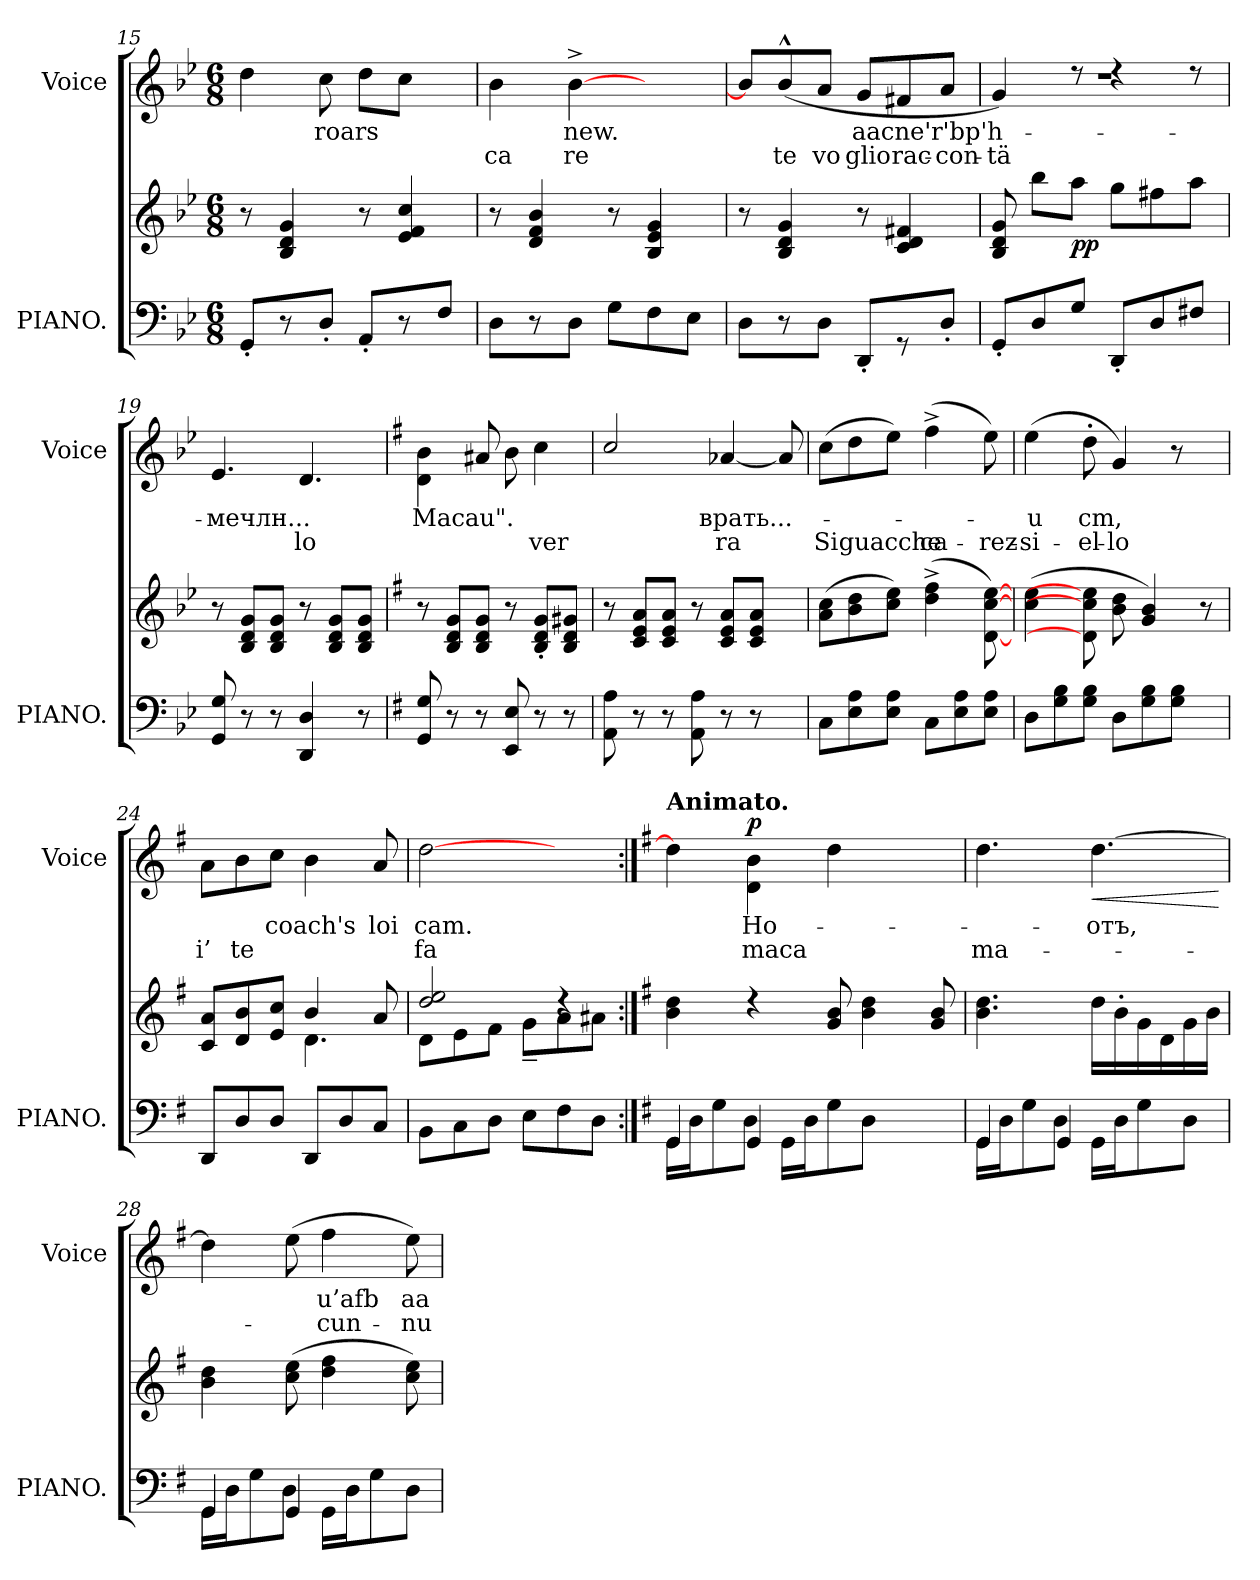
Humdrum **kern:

**kern	**kern	**dynam	**kern	**text	**text	**dynam
*part2	*part2	*part2	*part1	*part1	*part1	*part1
*staff3	*staff2	*staff2/3	*staff1	*staff1	*staff1	*staff1
*I"PIANO.	*	*	*I"Voice	*	*	*
*I'PIANO.	*	*	*I'Voice	*	*	*
!!LO:LB:g=z
*clefF4	*clefG2	*	*clefG2	*	*	*
*k[b-e-]	*k[b-e-]	*	*k[b-e-]	*	*	*
*M6/8	*M6/8	*	*M6/8	*	*	*
=15	=15	=15	=15	=15	=15	=15
8GG'</L	8r	.	4dd\	.	.	.
8r	4B-/ 4d/ 4g/	.	.	.	.	.
!	!	!	!	!LO:LY:b	!	!
8D'</J	.	.	8cc\	-roars	.	.
8AA'</L	8r	.	8dd\L	.	.	.
8r	4e-/ 4f/ 4cc/	.	8cc\J	.	.	.
8F/J	.	.	8ryy	.	.	.
=16	=16	=16	=16	=16	=16	=16
!	!	!	!	!	!LO:LY:b	!
8D\L	8r	.	4b-\	.	-ca	.
8r	4d/ 4f/ 4b-/	.	.	.	.	.
!	!	!	!	!LO:LY:b	!LO:LY:b	!
8D\J	.	.	[>4b-^>\	new.	re	.
8G\L	8r	.	.	.	.	.
8F\	4B-/ 4e-/ 4g/	.	4ryy	.	.	.
8E-\J	.	.	.	.	.	.
=17	=17	=17	=17	=17	=17	=17
8D\L	8r	.	8b-/L]	.	.	.
!	!	!	!	!	!LO:LY:b	!
8r	4B-/ 4d/ 4g/	.	(>8b-^^</	.	te	.
!	!	!	!	!	!LO:LY:b	!
8D\J	.	.	8a/J	.	vo	.
!	!	!	!	!LO:LY:b	!LO:LY:b	!
8DD'<'</L	8r	.	8g/L	aacne'r'bp'h-	glio	.
!	!	!	!	!	!LO:LY:b	!
8r	4c/ 4d/ 4f#X/	.	8f#X/	.	rac-	.
!	!	!	!	!	!LO:LY:b	!
8D'</J	.	.	8a/J	.	-con-	.
=18	=18	=18	=18	=18	=18	=18
!	!	!	!	!	!LO:LY:b	!
*	*	*	*^	*	*	*
8GG'</L	8B-/ 8d/ 8g/	.	4g/)	2.rdd	.	-tä	.
8D/	8bb-\L	.	.	.	.	.	.
!	!	!LO:DY:b	!	!	!	!	!
8G/J	8aa\J	pp	8r	.	.	.	.
8DD'</L	8gg\L	.	4rcc	.	.	.	.
8D/	8ff#X\	.	.	.	.	.	.
8F#X/J	8aa\J	.	8r	.	.	.	.
*	*	*	*v	*v	*	*	*
=19	=19	=19	=19	=19	=19	=19
!	!	!	!	!LO:LY:b	!	!
8GG/ 8G/	8r	.	4.e-/	мечлн...	.	.
8r	8B-/ 8d/ 8g/L	.	.	.	.	.
8r	8B-/ 8d/ 8g/J	.	.	.	.	.
!	!	!	!	!	!LO:LY:b	!
4DD/ 4D/	8r	.	4.d/	.	lo	.
.	8B-/ 8d/ 8g/L	.	.	.	.	.
8r	8B-/ 8d/ 8g/J	.	.	.	.	.
!!LO:LB:g=z
=20	=20	=20	=20	=20	=20	=20
*k[f#]	*k[f#]	*	*k[f#]	*	*	*
!	!	!	!	!LO:LY:b	!	!
8GG/ 8G/	8r	.	4d\ 4b\	Macau".	.	.
8r	8B/ 8d/ 8g/L	.	.	.	.	.
8r	8B/ 8d/ 8g/J	.	8a#X/	.	.	.
8EE/ 8E/	8r	.	8b\	.	.	.
!	!	!	!	!	!LO:LY:b	!
8r	8B/'> 8d/'> 8g/'>L	.	4cc\	.	ver	.
8r	8B/ 8d/ 8g#X/J	.	.	.	.	.
=21	=21	=21	=21	=21	=21	=21
8AA\ 8A\	8r	.	2cc/	.	.	.
8r	8c/ 8e/ 8a/L	.	.	.	.	.
8r	8c/ 8e/ 8a/J	.	.	.	.	.
8AA\ 8A\	8r	.	.	.	.	.
!	!	!	!	!LO:LY:b	!LO:LY:b	!
8r	8c/ 8e/ 8a/L	.	[<4a-X/	врать...-	ra	.
8r	8c/ 8e/ 8a/J	.	.	.	.	.
8ryy	8ryy	.	8a-/]	.	.	.
=22	=22	=22	=22	=22	=22	=22
*	*^	*	*	*	*	*
!	!	!	!	!	!	!LO:LY:b	!
8C\L	(>8a\ 8cc\L	8ryy	.	(>8cc\L	.	Si	.
!	!	!	!	!	!	!LO:LY:b	!
*	*v	*v	*	*	*	*	*
8E\ 8A\	8b\ 8dd\	.	8dd\	.	guacche	.
8E\ 8A\J	8cc\ 8ee\J)	.	8ee\J)	.	.	.
!	!	!	!	!	!LO:LY:b	!
8C\L	(>4dd\^> 4ff#\^>	.	(>4ff#^>\	.	ca-	.
8E\ 8A\	.	.	.	.	.	.
*	*^	*	*	*	*	*
!	!	!	!	!	!	!LO:LY:b	!
8E\ 8A\J	8ryy	[8d\ [8cc\ [8ee\)	.	8ee\)	.	-rez-	.
=23	=23	=23	=23	=23	=23	=23	=23
!	!	!	!	!	!LO:LY:b	!LO:LY:b	!
*	*v	*v	*	*	*	*	*
8D\L	(>4cc\ 4ee\	.	(>4ee\	-u	-si-	.
8G\ 8B\	.	.	.	.	.	.
!	!	!	!	!LO:LY:b	!LO:LY:b	!
8G\ 8B\J	8d\] 8cc\] 8ee\]	.	8dd'<\	cm,	-el-	.
!	!	!	!	!	!LO:LY:b	!
8D\L	8b\ 8dd\	.	4g/)	.	-lo	.
8G\ 8B\	4g/ 4b/)	.	.	.	.	.
8G\ 8B\J	.	.	8r	.	.	.
8ryy	8r	.	8ryy	.	.	.
=24	=24	=24	=24	=24	=24	=24
*	*^	*	*	*	*	*
!	!	!	!	!	!	!LO:LY:b	!
8DD/L	8c/ 8a/L	4.ryy	.	8a\L	.	i’	.
!	!	!	!	!	!	!LO:LY:b	!
8D/	8d/ 8b/	.	.	8b\	.	te	.
!	!	!	!	!	!LO:LY:b	!	!
8D/J	8e/ 8cc/J	.	.	8cc\J	coach's	.	.
8DD/L	4b/	4.d\	.	4b\	.	.	.
8D/	.	.	.	.	.	.	.
!	!	!	!	!	!LO:LY:b	!	!
8C/J	8a/	.	.	8a/	loi	.	.
=25	=25	=25	=25	=25	=25	=25	=25
!	!	!	!	!	!LO:LY:b	!LO:LY:b	!
8BB\L	2dd/ 2ee/	8d\L	.	[>2dd\	cam.	fa	.
8C\	.	8e\	.	.	.	.	.
8D\J	.	8f#\J	.	.	.	.	.
8E\L	.	8g~>\L	.	.	.	.	.
8F#\	4rdd	8a\	.	4ryy	.	.	.
8D\J	.	8a#X\J	.	.	.	.	.
*	*v	*v	*	*	*	*	*
!!LO:PB:g=z
=26:|!	=26:|!	=26:|!	=26:|!	=26:|!	=26:|!	=26:|!
*k[f#]	*k[f#]	*	*k[f#]	*	*	*
*^	*^	*	*	*	*	*
!	!	!	!	!	!LO:TX:a:B:t=Animato.	!	!	!
*	*	*v	*v	*	*	*	*	*
4GG/	16GG\LL	4b\ 4dd\	.	4dd\]	.	.	.
.	16D\J	.	.	.	.	.	.
.	8G\	.	.	.	.	.	.
!	!	!	!	!	!LO:LY:b	!LO:LY:b	!LO:DY:a
4GG/	8D\J	4rdd	.	4d\ 4b\	Ho-	maca	p
.	16GG\LL	.	.	.	.	.	.
.	16D\J	.	.	.	.	.	.
4ryy	8G\	8g/ 8b/	.	4dd\	.	.	.
.	8D\J	4b\ 4dd\	.	.	.	.	.
4ryy	4ryy	.	.	4ryy	.	.	.
.	.	8g/ 8b/	.	.	.	.	.
=27	=27	=27	=27	=27	=27	=27	=27
!	!	!	!	!	!	!LO:LY:b	!
4GG/	16GG\LL	4.b\ 4.dd\	.	4.dd\	.	ma-	.
.	16D\J	.	.	.	.	.	.
.	8G\	.	.	.	.	.	.
4GG/	8D\J	.	.	.	.	.	.
!	!	!	!	!	!LO:LY:b	!	!LO:HP:b
.	16GG\LL	16dd\LL	.	[>4.dd\	-отъ,	.	<
.	16D\J	16b'<\	.	.	.	.	.
4ryy	8G\	16g\	.	.	.	.	.
.	.	16d\	.	.	.	.	.
.	8D\J	16g\	.	.	.	.	.
.	.	16b\JJ	.	.	.	.	.
*v	*v	*	*	*	*	*	*
.	.	.	.	.	.	[
=28	=28	=28	=28	=28	=28	=28
*^	*	*	*	*	*	*
4GG/	16GG\LL	4b\ 4dd\	.	4dd\]	.	.	.
.	16D\J	.	.	.	.	.	.
.	8G\	.	.	.	.	.	.
4GG/	8D\J	(>8cc\ 8ee\	.	(>8ee\	.	.	.
!	!	!	!	!	!LO:LY:b	!LO:LY:b	!
.	16GG\LL	4dd\ 4ff#\	.	4ff#\	u’afb	cun-	.
.	16D\J	.	.	.	.	.	.
4ryy	8G\	.	.	.	.	.	.
!	!	!	!	!	!LO:LY:b	!LO:LY:b	!
.	8D\J	8cc\ 8ee\)	.	8ee\)	aa	-nu-	.
*v	*v	*	*	*	*	*	*
=	=	=	=	=	=	=
*-	*-	*-	*-	*-	*-	*-
